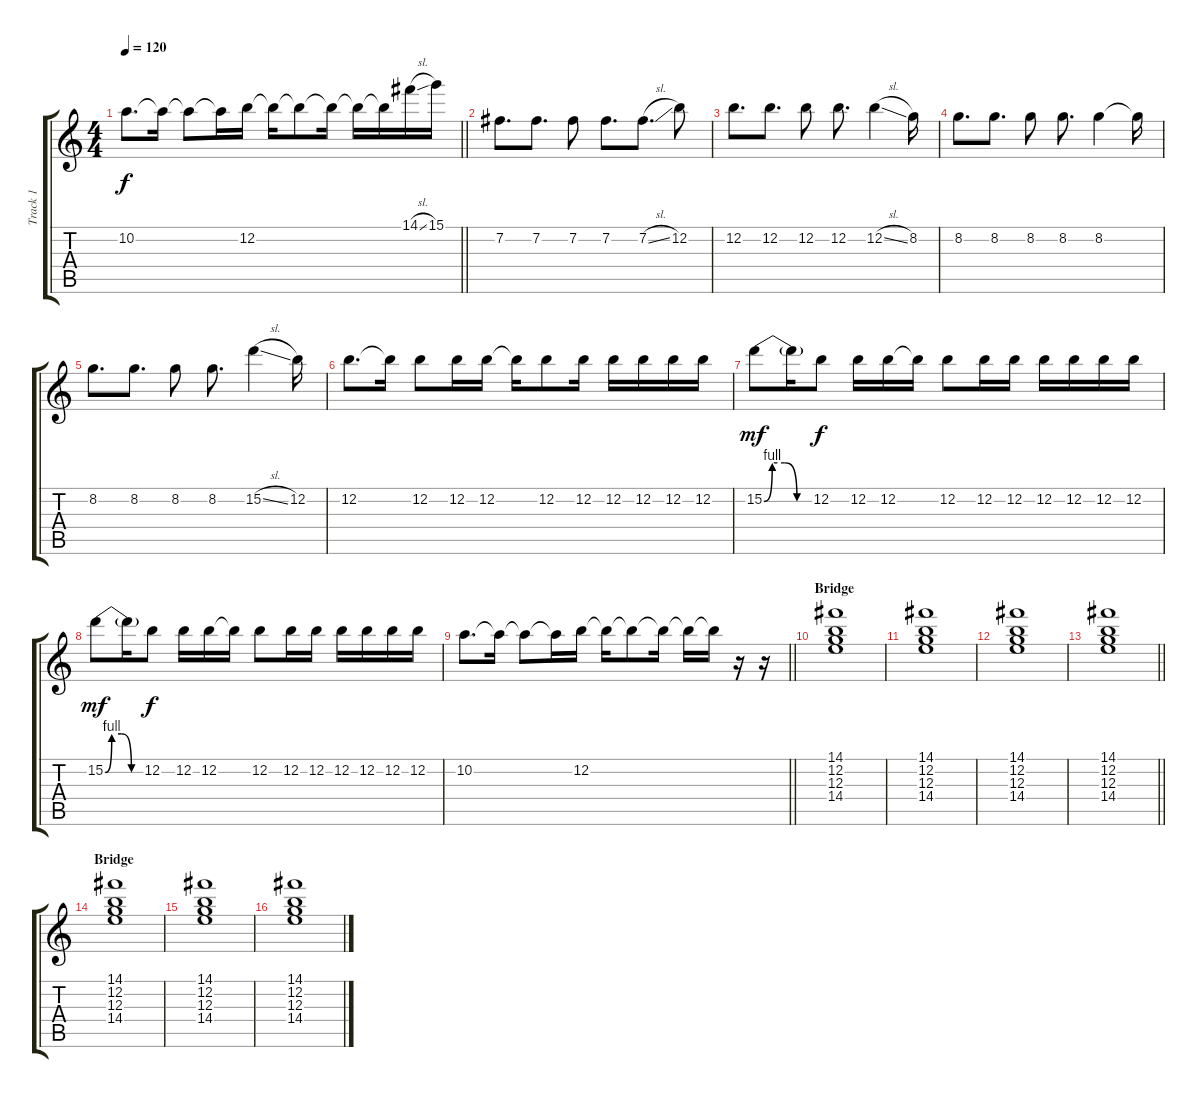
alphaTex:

\track ("Track 1" "Track 1") {instrument electricguitarclean}
\staff {score tabs}
\tuning (E4 B3 G3 D3 A2 E2) {hide}
\ts (4 4)
\tempo 120
\clef g2
\barLineRight lightlight
\ks c
10.2.8{d dy f} 10.2{t}.16 10.2{t}.8 10.2{t}.16 12.2.16 12.2{t}.16 12.2{t}.8 12.2{t}.16 12.2{t}.16 12.2{t}.16 14.1{sl}.16 15.1.16 |
7.2.8{d} 7.2.8{d} 7.2.8 7.2.8{d} 7.2{sl}.8{d} 12.2.8 |
12.2.8{d} 12.2.8{d} 12.2.8 12.2.8{d} 12.2{sl}.4 8.2.16 |
8.2.8{d} 8.2.8{d} 8.2.8 8.2.8{d} 8.2.4 8.2{t}.16 |
8.2.8{d} 8.2.8{d} 8.2.8 8.2.8{d} 15.2{sl}.4 12.2.16 |
12.2.8{d} 12.2{t}.16 12.2.8 12.2.16 12.2.16 12.2{t}.16 12.2.8 12.2.16 12.2.16 12.2.16 12.2.16 12.2.16 |
15.2{be (custom 0 0 10 4 25 4 40 0 60 0)}.8{dy mf} 15.2{t}.16 12.2.8{dy f} 12.2.16 12.2.16 12.2{t}.16 12.2.8 12.2.16 12.2.16 12.2.16 12.2.16 12.2.16 12.2.16 |
15.2{be (custom 0 0 10 4 25 4 40 0 60 0)}.8{dy mf} 15.2{t}.16 12.2.8{dy f} 12.2.16 12.2.16 12.2{t}.16 12.2.8 12.2.16 12.2.16 12.2.16 12.2.16 12.2.16 12.2.16 |
\barLineRight lightlight
10.2.8{d} 10.2{t}.16 10.2{t}.8 10.2{t}.16 12.2.16 12.2{t}.16 12.2{t}.8 12.2{t}.16 12.2{t}.16 12.2{t}.16 r.16 r.16 |
\section ("" "Bridge")
(14.1 12.2 12.3 14.4).1 |
(14.1 12.2 12.3 14.4).1 |
(14.1 12.2 12.3 14.4).1 |
\barLineRight lightlight
(14.1 12.2 12.3 14.4).1 |
\section ("" "Bridge")
(14.1 12.2 12.3 14.4).1 |
(14.1 12.2 12.3 14.4).1 |
(14.1 12.2 12.3 14.4).1
